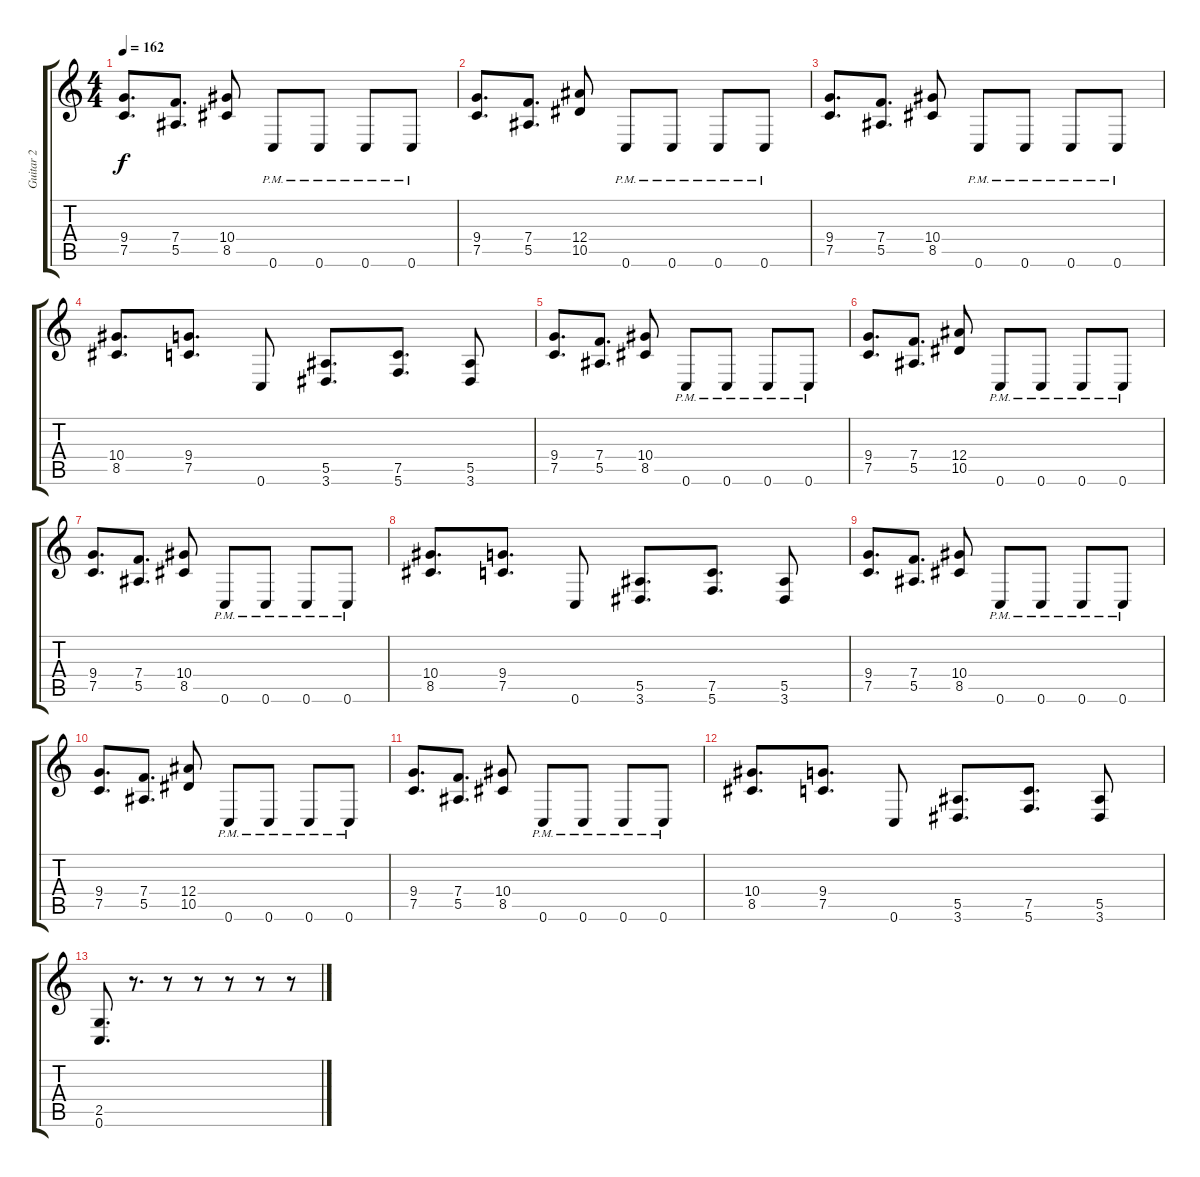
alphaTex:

\track ("Guitar 2" "Guitar 2") {instrument distortionguitar}
\staff {score tabs}
\tuning (C4 G3 Eb3 Bb2 F2 C2) {hide}
\ts (4 4)
\tempo 162
\clef g2
\ks c
(9.4 7.5).8{d dy f} (7.4 5.5).8{d} (10.4 8.5).8 0.6{pm}.8 0.6{pm}.8 0.6{pm}.8 0.6{pm}.8 |
(9.4 7.5).8{d} (7.4 5.5).8{d} (12.4 10.5).8 0.6{pm}.8 0.6{pm}.8 0.6{pm}.8 0.6{pm}.8 |
(9.4 7.5).8{d} (7.4 5.5).8{d} (10.4 8.5).8 0.6{pm}.8 0.6{pm}.8 0.6{pm}.8 0.6{pm}.8 |
(10.4 8.5).8{d} (9.4 7.5).8{d} 0.6.8 (5.5 3.6).8{d} (7.5 5.6).8{d} (5.5 3.6).8 |
(9.4 7.5).8{d} (7.4 5.5).8{d} (10.4 8.5).8 0.6{pm}.8 0.6{pm}.8 0.6{pm}.8 0.6{pm}.8 |
(9.4 7.5).8{d} (7.4 5.5).8{d} (12.4 10.5).8 0.6{pm}.8 0.6{pm}.8 0.6{pm}.8 0.6{pm}.8 |
(9.4 7.5).8{d} (7.4 5.5).8{d} (10.4 8.5).8 0.6{pm}.8 0.6{pm}.8 0.6{pm}.8 0.6{pm}.8 |
(10.4 8.5).8{d} (9.4 7.5).8{d} 0.6.8 (5.5 3.6).8{d} (7.5 5.6).8{d} (5.5 3.6).8 |
(9.4 7.5).8{d} (7.4 5.5).8{d} (10.4 8.5).8 0.6{pm}.8 0.6{pm}.8 0.6{pm}.8 0.6{pm}.8 |
(9.4 7.5).8{d} (7.4 5.5).8{d} (12.4 10.5).8 0.6{pm}.8 0.6{pm}.8 0.6{pm}.8 0.6{pm}.8 |
(9.4 7.5).8{d} (7.4 5.5).8{d} (10.4 8.5).8 0.6{pm}.8 0.6{pm}.8 0.6{pm}.8 0.6{pm}.8 |
(10.4 8.5).8{d} (9.4 7.5).8{d} 0.6.8 (5.5 3.6).8{d} (7.5 5.6).8{d} (5.5 3.6).8 |
(2.5 0.6).8{d} r.8{d} r.8 r.8 r.8 r.8 r.8
